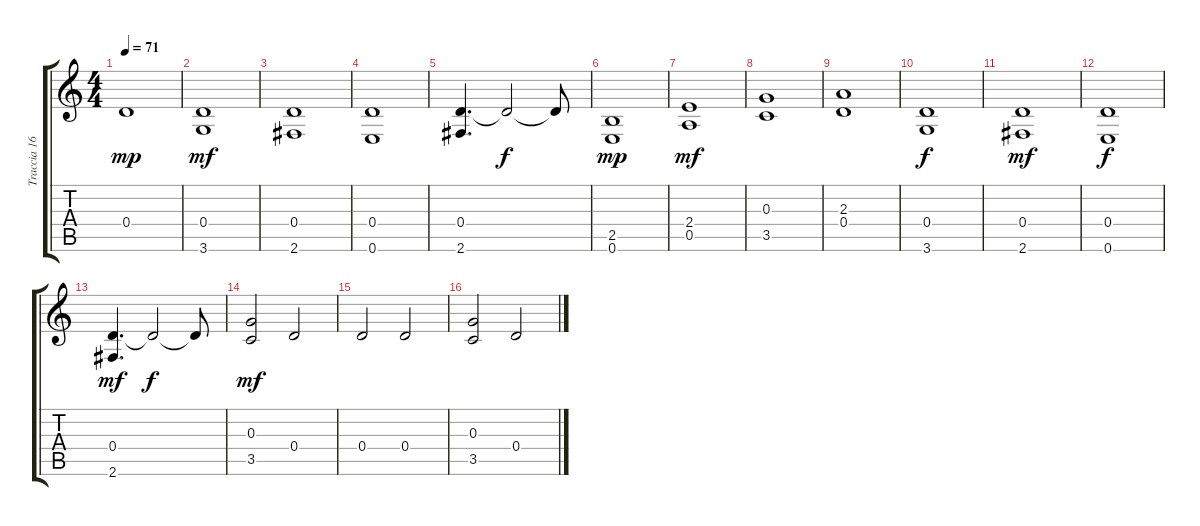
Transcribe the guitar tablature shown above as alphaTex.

\track ("Traccia 16" "Traccia 16") {instrument overdrivenguitar}
\staff {score tabs}
\tuning (E4 B3 G3 D3 A2 E2) {hide}
\ts (4 4)
\tempo 71
\clef g2
\ks c
0.4.1{dy mp} |
(0.4 3.6).1{dy mf} |
(0.4 2.6).1 |
(0.4 0.6).1 |
(0.4 2.6).4{d} 0.4{t}.2{dy f} 0.4{t}.8 |
(2.5 0.6).1{dy mp} |
(2.4 0.5).1{dy mf} |
(0.3 3.5).1 |
(2.3 0.4).1 |
(0.4 3.6).1{dy f} |
(0.4 2.6).1{dy mf} |
(0.4 0.6).1{dy f} |
(0.4 2.6).4{d dy mf} 0.4{t}.2{dy f} 0.4{t}.8 |
(0.3 3.5).2{dy mf} 0.4.2 |
0.4.2 0.4.2 |
(0.3 3.5).2 0.4.2
